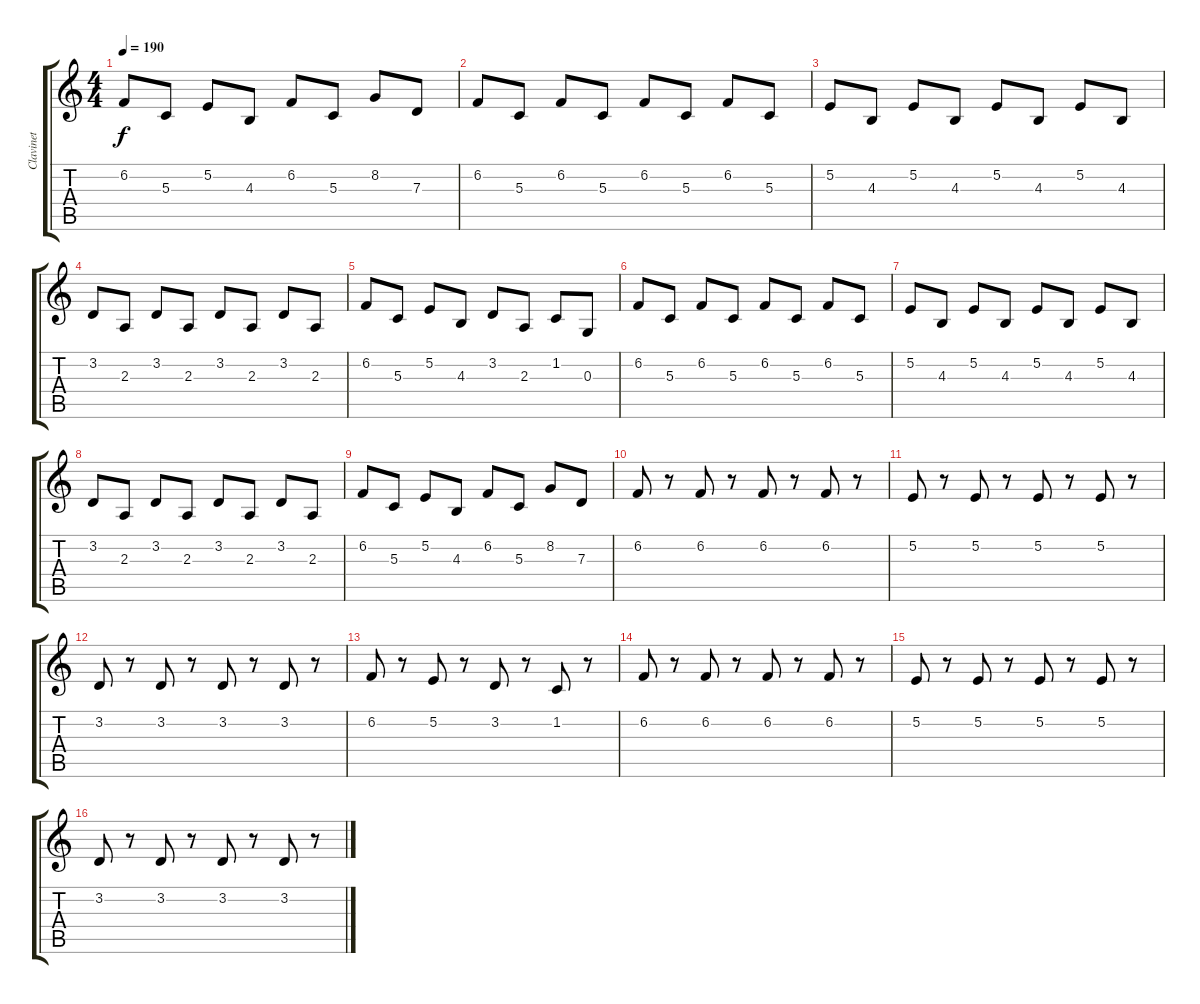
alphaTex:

\track ("Clavinet" "Clavinet") {instrument clavinet}
\staff {score tabs}
\tuning (E4 B3 G3 D3 A2 E2) {hide}
\ts (4 4)
\tempo 190
\clef g2
\ks c
6.2.8{dy f} 5.3.8 5.2.8 4.3.8 6.2.8 5.3.8 8.2.8 7.3.8 |
6.2.8 5.3.8 6.2.8 5.3.8 6.2.8 5.3.8 6.2.8 5.3.8 |
5.2.8 4.3.8 5.2.8 4.3.8 5.2.8 4.3.8 5.2.8 4.3.8 |
3.2.8 2.3.8 3.2.8 2.3.8 3.2.8 2.3.8 3.2.8 2.3.8 |
6.2.8 5.3.8 5.2.8 4.3.8 3.2.8 2.3.8 1.2.8 0.3.8 |
6.2.8 5.3.8 6.2.8 5.3.8 6.2.8 5.3.8 6.2.8 5.3.8 |
5.2.8 4.3.8 5.2.8 4.3.8 5.2.8 4.3.8 5.2.8 4.3.8 |
3.2.8 2.3.8 3.2.8 2.3.8 3.2.8 2.3.8 3.2.8 2.3.8 |
6.2.8 5.3.8 5.2.8 4.3.8 6.2.8 5.3.8 8.2.8 7.3.8 |
6.2.8 r.8 6.2.8 r.8 6.2.8 r.8 6.2.8 r.8 |
5.2.8 r.8 5.2.8 r.8 5.2.8 r.8 5.2.8 r.8 |
3.2.8 r.8 3.2.8 r.8 3.2.8 r.8 3.2.8 r.8 |
6.2.8 r.8 5.2.8 r.8 3.2.8 r.8 1.2.8 r.8 |
6.2.8 r.8 6.2.8 r.8 6.2.8 r.8 6.2.8 r.8 |
5.2.8 r.8 5.2.8 r.8 5.2.8 r.8 5.2.8 r.8 |
3.2.8 r.8 3.2.8 r.8 3.2.8 r.8 3.2.8 r.8
